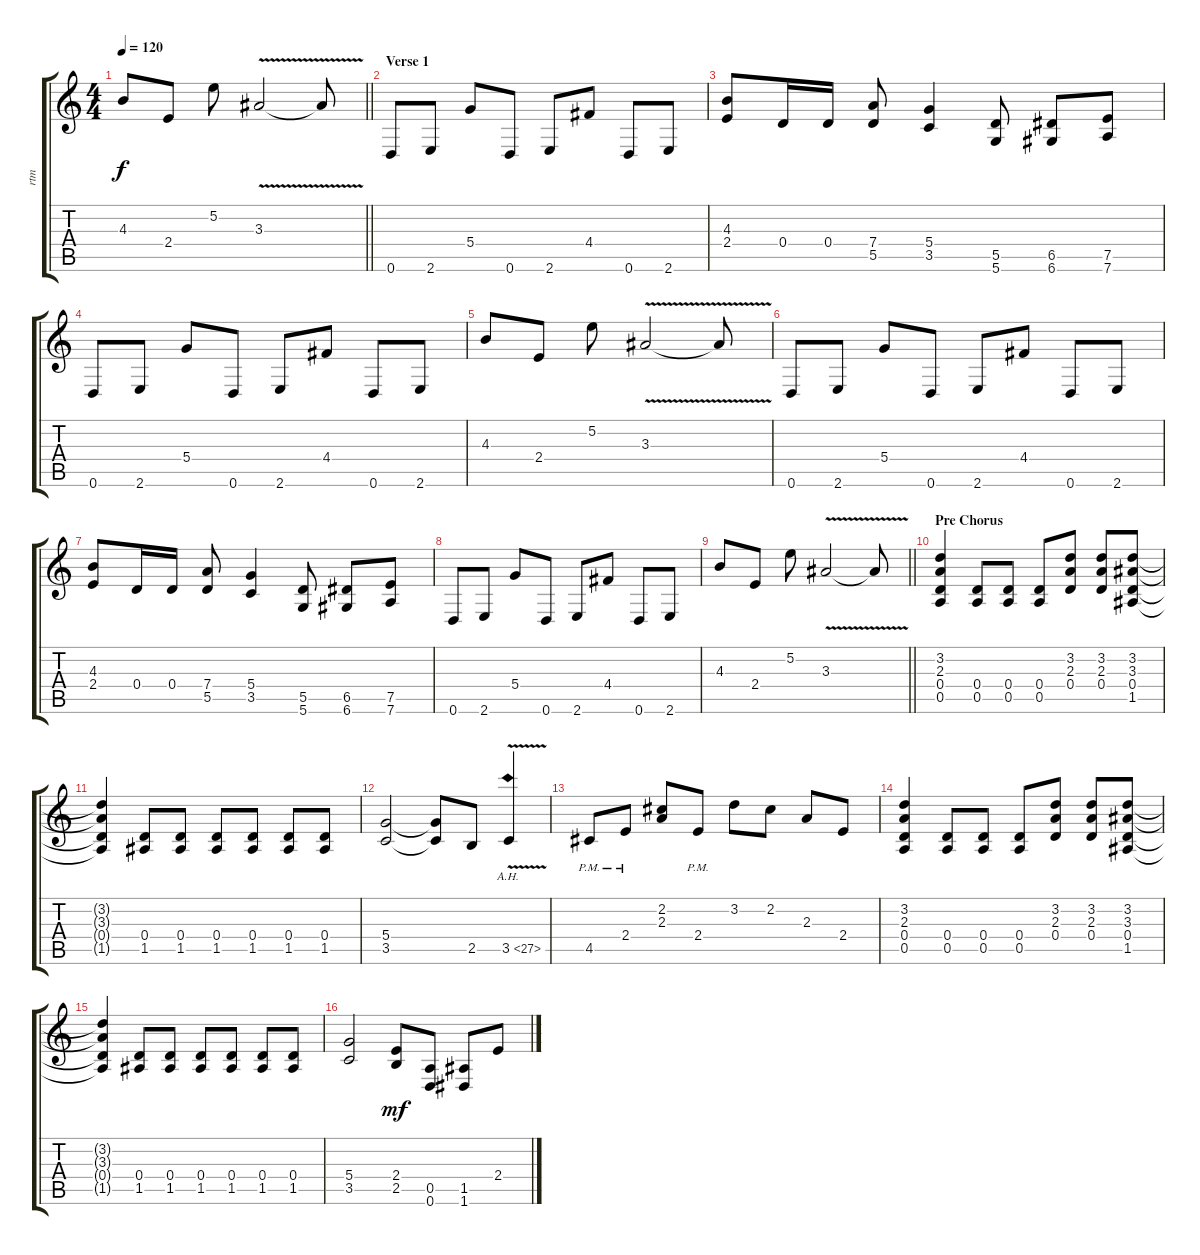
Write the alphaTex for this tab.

\track ("rtm" "rtm") {instrument distortionguitar}
\staff {score tabs}
\tuning (E4 B3 G3 D3 A2 D2) {hide}
\ts (4 4)
\tempo 120
\clef g2
\barLineRight lightlight
\ks c
4.3.8{dy f} 2.4.8 5.2.8 3.3{v}.2 3.3{t}.8 |
\section ("" "Verse 1")
0.6.8 2.6.8 5.4.8 0.6.8 2.6.8 4.4.8 0.6.8 2.6.8 |
(4.3 2.4).8 0.4.16 0.4.16 (7.4 5.5).8 (5.4 3.5).4 (5.5 5.6).8 (6.5 6.6).8 (7.5 7.6).8 |
0.6.8 2.6.8 5.4.8 0.6.8 2.6.8 4.4.8 0.6.8 2.6.8 |
4.3.8 2.4.8 5.2.8 3.3{v}.2 3.3{t}.8 |
0.6.8 2.6.8 5.4.8 0.6.8 2.6.8 4.4.8 0.6.8 2.6.8 |
(4.3 2.4).8 0.4.16 0.4.16 (7.4 5.5).8 (5.4 3.5).4 (5.5 5.6).8 (6.5 6.6).8 (7.5 7.6).8 |
0.6.8 2.6.8 5.4.8 0.6.8 2.6.8 4.4.8 0.6.8 2.6.8 |
\barLineRight lightlight
4.3.8 2.4.8 5.2.8 3.3{v}.2 3.3{t}.8 |
\section ("" "Pre Chorus")
(3.2 2.3 0.4 0.5).4 (0.4 0.5).8 (0.4 0.5).8 (0.4 0.5).8 (3.2 2.3 0.4).8 (3.2 2.3 0.4).8 (3.2 3.3 0.4 1.5).8 |
(3.2{t} 3.3{t} 0.4{t} 1.5{t}).4 (0.4 1.5).8 (0.4 1.5).8 (0.4 1.5).8 (0.4 1.5).8 (0.4 1.5).8 (0.4 1.5).8 |
(5.4 3.5).2 (5.4{t} 3.5{t}).8 2.5.8 3.5{ah 24 v}.4 |
4.5{pm}.8 2.4{pm}.8 (2.2 2.3).8 2.4{pm}.8 3.2.8 2.2.8 2.3.8 2.4.8 |
(3.2 2.3 0.4 0.5).4 (0.4 0.5).8 (0.4 0.5).8 (0.4 0.5).8 (3.2 2.3 0.4).8 (3.2 2.3 0.4).8 (3.2 3.3 0.4 1.5).8 |
(3.2{t} 3.3{t} 0.4{t} 1.5{t}).4 (0.4 1.5).8 (0.4 1.5).8 (0.4 1.5).8 (0.4 1.5).8 (0.4 1.5).8 (0.4 1.5).8 |
(5.4 3.5).2 (2.4 2.5).8{dy mf} (0.5 0.6).8 (1.5 1.6).8 2.4.8
